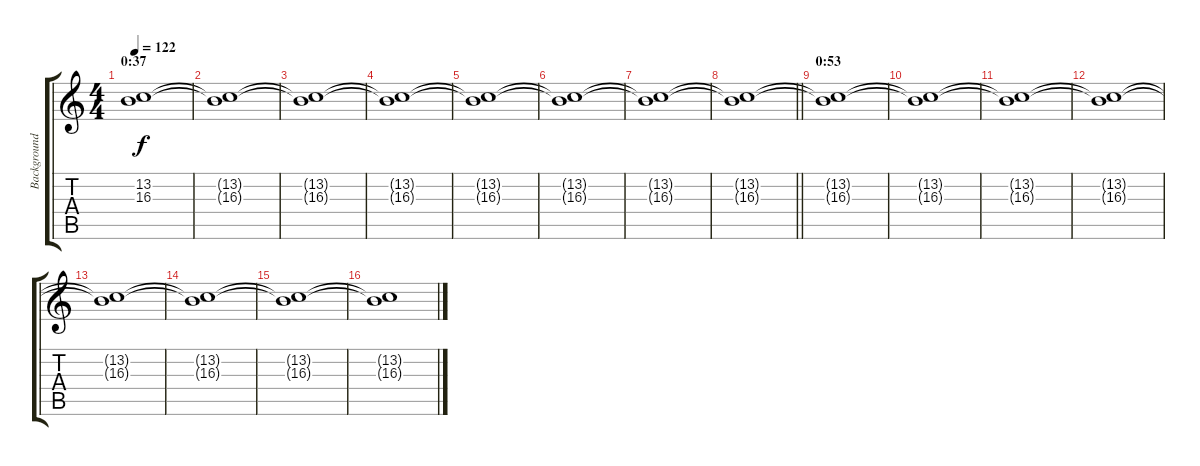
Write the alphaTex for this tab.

\track ("Background 2" "Background") {instrument bassoon}
\staff {score tabs}
\tuning (E4 B3 G3 D3 A2 E2) {hide}
\ts (4 4)
\section ("" "0:37")
\tempo 122
\clef g2
\ks c
(13.2{t} 16.3{t}).1{dy f} |
(13.2{t} 16.3{t}).1 |
(13.2{t} 16.3{t}).1 |
(13.2{t} 16.3{t}).1 |
(13.2{t} 16.3{t}).1 |
(13.2{t} 16.3{t}).1 |
(13.2{t} 16.3{t}).1 |
\barLineRight lightlight
(13.2{t} 16.3{t}).1 |
\section ("" "0:53")
(13.2{t} 16.3{t}).1 |
(13.2{t} 16.3{t}).1 |
(13.2{t} 16.3{t}).1 |
(13.2{t} 16.3{t}).1 |
(13.2{t} 16.3{t}).1 |
(13.2{t} 16.3{t}).1 |
(13.2{t} 16.3{t}).1 |
(13.2{t} 16.3{t}).1
